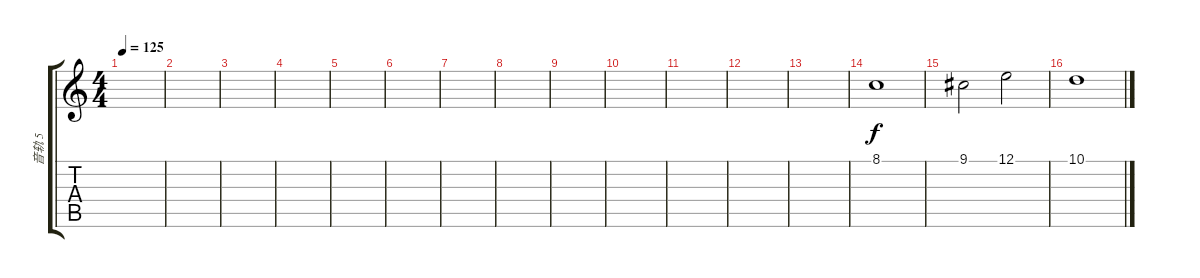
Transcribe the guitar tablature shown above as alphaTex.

\track ("音轨 5" "音轨 5") {instrument violin}
\staff {score tabs}
\tuning (E4 B3 G3 D3 A2 E2) {hide}
\ts (4 4)
\tempo 125
\clef g2
\ks c
|
|
|
|
|
|
|
|
|
|
|
|
|
8.1.1 |
9.1.2 12.1.2 |
10.1.1
